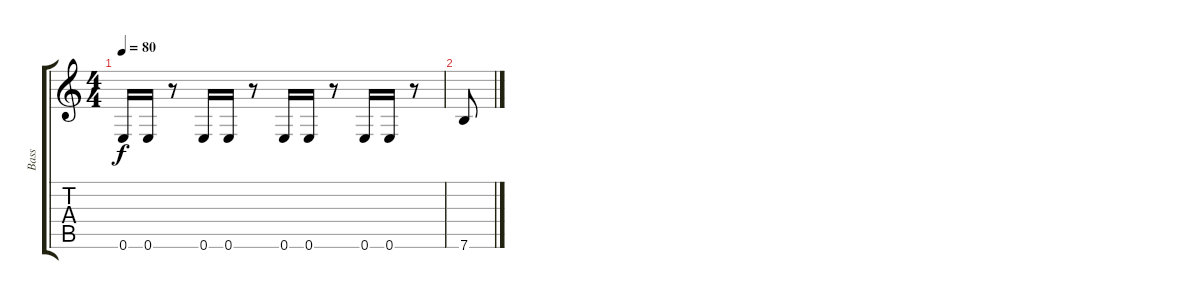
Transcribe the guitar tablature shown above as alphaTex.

\track ("Bass" "Bass") {instrument electricbassfinger}
\staff {score tabs}
\tuning (E4 B3 G3 D3 A2 E2) {hide}
\ts (4 4)
\tempo 80
\clef g2
\ks c
0.6.16{dy f} 0.6.16 r.8 0.6.16 0.6.16 r.8 0.6.16 0.6.16 r.8 0.6.16 0.6.16 r.8 |
7.6.8
